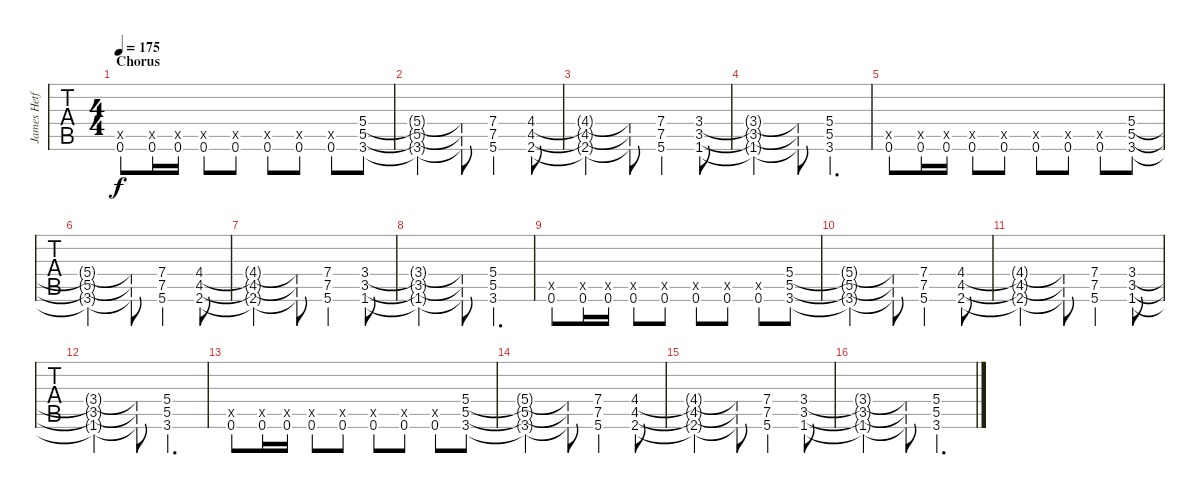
\track ("James Hetfield" "James Hetf") {instrument distortionguitar}
\staff {tabs}
\tuning (E4 B3 G3 D3 A2 E2) {hide}
\ts (4 4)
\section ("" "Chorus")
\tempo 175
\clef g2
\ks c
(0.5{x} 0.6).8{dy f} (0.5{x} 0.6).16 (0.5{x} 0.6).16 (0.5{x} 0.6).8 (0.5{x} 0.6).8 (0.5{x} 0.6).8 (0.5{x} 0.6).8 (0.5{x} 0.6).8 (5.4 5.5 3.6).8 |
(5.4{t} 5.5{t} 3.6{t}).2 (5.4{t} 5.5{t} 3.6{t}).8 (7.4 7.5 5.6).4 (4.4 4.5 2.6).8 |
(4.4{t} 4.5{t} 2.6{t}).2 (4.4{t} 4.5{t} 2.6{t}).8 (7.4 7.5 5.6).4 (3.4 3.5 1.6).8 |
(3.4{t} 3.5{t} 1.6{t}).2 (3.4{t} 3.5{t} 1.6{t}).8 (5.4 5.5 3.6).4{d} |
(0.5{x} 0.6).8 (0.5{x} 0.6).16 (0.5{x} 0.6).16 (0.5{x} 0.6).8 (0.5{x} 0.6).8 (0.5{x} 0.6).8 (0.5{x} 0.6).8 (0.5{x} 0.6).8 (5.4 5.5 3.6).8 |
(5.4{t} 5.5{t} 3.6{t}).2 (5.4{t} 5.5{t} 3.6{t}).8 (7.4 7.5 5.6).4 (4.4 4.5 2.6).8 |
(4.4{t} 4.5{t} 2.6{t}).2 (4.4{t} 4.5{t} 2.6{t}).8 (7.4 7.5 5.6).4 (3.4 3.5 1.6).8 |
(3.4{t} 3.5{t} 1.6{t}).2 (3.4{t} 3.5{t} 1.6{t}).8 (5.4 5.5 3.6).4{d} |
(0.5{x} 0.6).8 (0.5{x} 0.6).16 (0.5{x} 0.6).16 (0.5{x} 0.6).8 (0.5{x} 0.6).8 (0.5{x} 0.6).8 (0.5{x} 0.6).8 (0.5{x} 0.6).8 (5.4 5.5 3.6).8 |
(5.4{t} 5.5{t} 3.6{t}).2 (5.4{t} 5.5{t} 3.6{t}).8 (7.4 7.5 5.6).4 (4.4 4.5 2.6).8 |
(4.4{t} 4.5{t} 2.6{t}).2 (4.4{t} 4.5{t} 2.6{t}).8 (7.4 7.5 5.6).4 (3.4 3.5 1.6).8 |
(3.4{t} 3.5{t} 1.6{t}).2 (3.4{t} 3.5{t} 1.6{t}).8 (5.4 5.5 3.6).4{d} |
(0.5{x} 0.6).8 (0.5{x} 0.6).16 (0.5{x} 0.6).16 (0.5{x} 0.6).8 (0.5{x} 0.6).8 (0.5{x} 0.6).8 (0.5{x} 0.6).8 (0.5{x} 0.6).8 (5.4 5.5 3.6).8 |
(5.4{t} 5.5{t} 3.6{t}).2 (5.4{t} 5.5{t} 3.6{t}).8 (7.4 7.5 5.6).4 (4.4 4.5 2.6).8 |
(4.4{t} 4.5{t} 2.6{t}).2 (4.4{t} 4.5{t} 2.6{t}).8 (7.4 7.5 5.6).4 (3.4 3.5 1.6).8 |
(3.4{t} 3.5{t} 1.6{t}).2 (3.4{t} 3.5{t} 1.6{t}).8 (5.4 5.5 3.6).4{d}
